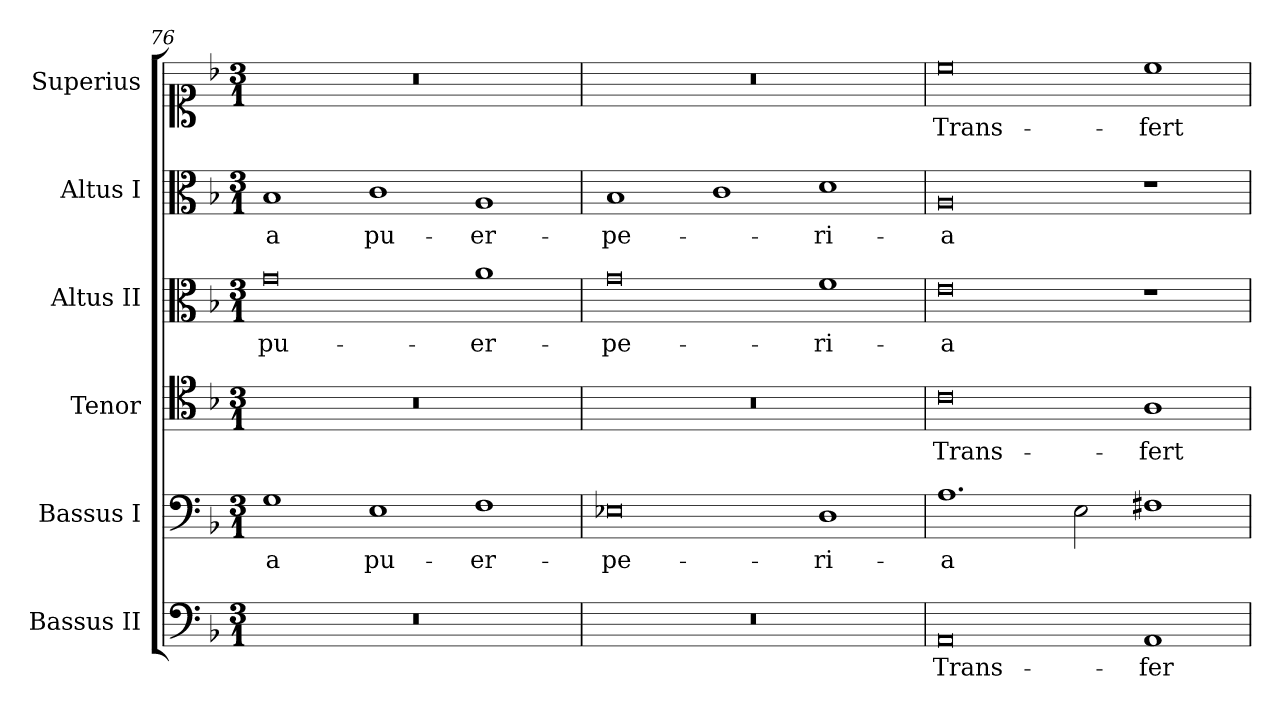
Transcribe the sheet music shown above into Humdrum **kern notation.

**kern	**text	**kern	**text	**kern	**text	**kern	**text	**kern	**text	**kern	**text
*part6	*part6	*part5	*part5	*part4	*part4	*part3	*part3	*part2	*part2	*part1	*part1
*staff6	*staff6	*staff5	*staff5	*staff4	*staff4	*staff3	*staff3	*staff2	*staff2	*staff1	*staff1
*I"Bassus II	*	*I"Bassus I	*	*I"Tenor	*	*I"Altus II	*	*I"Altus I	*	*I"Superius	*
*I'B. II	*	*I'B.  I	*	*I'T.	*	*I'A. II	*	*I'A. I	*	*I'S.	*
*clefF4	*	*clefF4	*	*clefC4	*	*clefC3	*	*clefC3	*	*clefC1	*
*k[b-]	*	*k[b-]	*	*k[b-]	*	*k[b-]	*	*k[b-]	*	*k[b-]	*
*F:	*	*F:	*	*F:	*	*F:	*	*F:	*	*F:	*
*M3/1	*	*M3/1	*	*M3/1	*	*M3/1	*	*M3/1	*	*M3/1	*
=76	=76	=76	=76	=76	=76	=76	=76	=76	=76	=76	=76
0.r	.	1G	-a	0.r	.	0g	pu-	1B-	-a	0.r	.
.	.	1E	pu-	.	.	.	.	1c	pu-	.	.
.	.	1F	-er-	.	.	1a	-er-	1A	-er-	.	.
!!LO:LB:g=z
=77	=77	=77	=77	=77	=77	=77	=77	=77	=77	=77	=77
0.r	.	0E-X	-pe-	0.r	.	0g	-pe-	1B-	-pe-	0.r	.
.	.	.	.	.	.	.	.	1c	.	.	.
.	.	1D	-ri-	.	.	1f	-ri-	1d	-ri-	.	.
=78	=78	=78	=78	=78	=78	=78	=78	=78	=78	=78	=78
0AA	Trans-	1.A	-a	0c	Trans-	0e	-a	0A	-a	0cc	-Trans-
.	.	2E\	.	.	.	.	.	.	.	.	.
1AA	-fer	1F#i	.	1A	-fert	1r	.	1r	.	1cc	-fert
=	=	=	=	=	=	=	=	=	=	=	=
*-	*-	*-	*-	*-	*-	*-	*-	*-	*-	*-	*-
